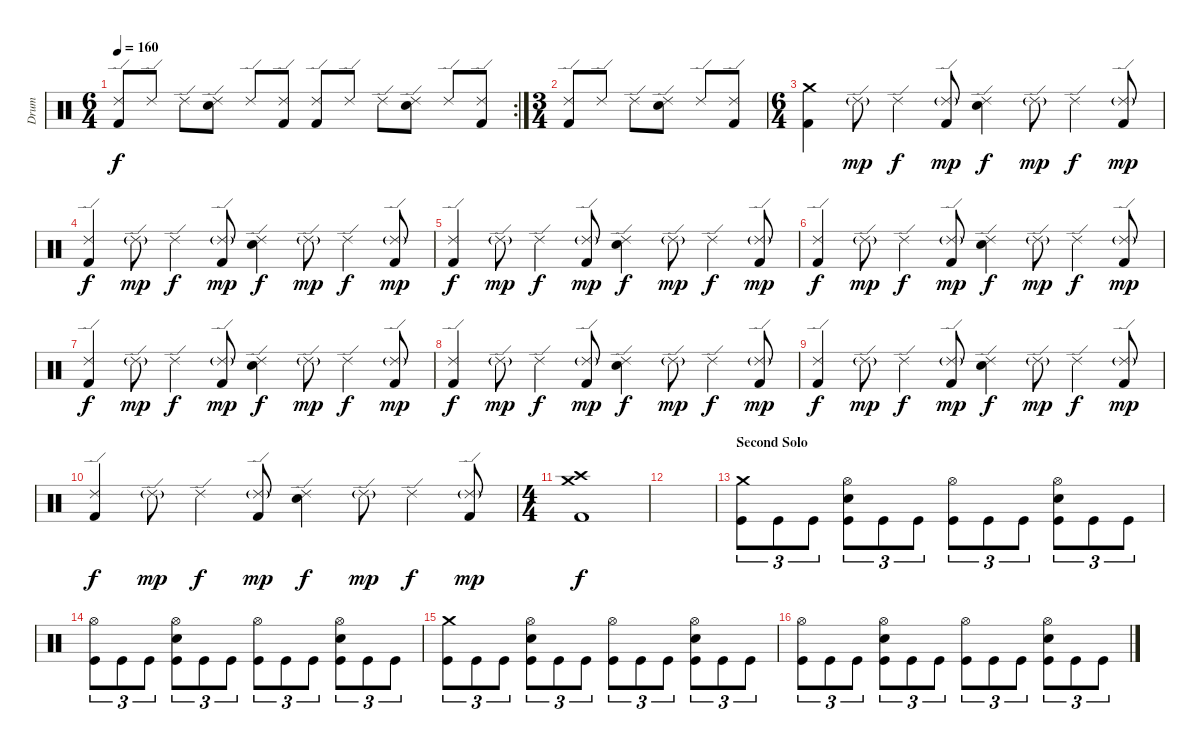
\track ("Drum" "Drum") {instrument percussion}
\staff {score}
\articulation defaults
\rc 2
\ts (6 4)
\tempo 160
\clef neutral
\ks c
("Ride (edge) 2" "Kick (hit) 2").8{dy f} "Ride (edge) 2".8 "Ride (edge) 2".8 ("Ride (edge) 2" "Electric Snare (hit)").8 "Ride (edge) 2".8 ("Ride (edge) 2" "Kick (hit) 2").8 ("Ride (edge) 2" "Kick (hit) 2").8 "Ride (edge) 2".8 "Ride (edge) 2".8 ("Ride (edge) 2" "Electric Snare (hit)").8 "Ride (edge) 2".8 ("Ride (edge) 2" "Kick (hit) 2").8 |
\ts (3 4)
("Ride (edge) 2" "Kick (hit) 2").8 "Ride (edge) 2".8 "Ride (edge) 2".8 ("Ride (edge) 2" "Electric Snare (hit)").8 "Ride (edge) 2".8 ("Ride (edge) 2" "Kick (hit) 2").8 |
\ts (6 4)
("Crash medium (hit)" "Kick (hit) 2").4 "Ride (edge) 2"{g}.8{dy mp} "Ride (edge) 2".4{dy f} ("Ride (edge) 2"{g} "Kick (hit) 2").8{dy mp} ("Ride (edge) 2" "Electric Snare (hit)").4{dy f} "Ride (edge) 2"{g}.8{dy mp} "Ride (edge) 2".4{dy f} ("Ride (edge) 2"{g} "Kick (hit) 2").8{dy mp} |
("Ride (edge) 2" "Kick (hit) 2").4{dy f} "Ride (edge) 2"{g}.8{dy mp} "Ride (edge) 2".4{dy f} ("Ride (edge) 2"{g} "Kick (hit) 2").8{dy mp} ("Ride (edge) 2" "Electric Snare (hit)").4{dy f} "Ride (edge) 2"{g}.8{dy mp} "Ride (edge) 2".4{dy f} ("Ride (edge) 2"{g} "Kick (hit) 2").8{dy mp} |
("Ride (edge) 2" "Kick (hit) 2").4{dy f} "Ride (edge) 2"{g}.8{dy mp} "Ride (edge) 2".4{dy f} ("Ride (edge) 2"{g} "Kick (hit) 2").8{dy mp} ("Ride (edge) 2" "Electric Snare (hit)").4{dy f} "Ride (edge) 2"{g}.8{dy mp} "Ride (edge) 2".4{dy f} ("Ride (edge) 2"{g} "Kick (hit) 2").8{dy mp} |
("Ride (edge) 2" "Kick (hit) 2").4{dy f} "Ride (edge) 2"{g}.8{dy mp} "Ride (edge) 2".4{dy f} ("Ride (edge) 2"{g} "Kick (hit) 2").8{dy mp} ("Ride (edge) 2" "Electric Snare (hit)").4{dy f} "Ride (edge) 2"{g}.8{dy mp} "Ride (edge) 2".4{dy f} ("Ride (edge) 2"{g} "Kick (hit) 2").8{dy mp} |
("Ride (edge) 2" "Kick (hit) 2").4{dy f} "Ride (edge) 2"{g}.8{dy mp} "Ride (edge) 2".4{dy f} ("Ride (edge) 2"{g} "Kick (hit) 2").8{dy mp} ("Ride (edge) 2" "Electric Snare (hit)").4{dy f} "Ride (edge) 2"{g}.8{dy mp} "Ride (edge) 2".4{dy f} ("Ride (edge) 2"{g} "Kick (hit) 2").8{dy mp} |
("Ride (edge) 2" "Kick (hit) 2").4{dy f} "Ride (edge) 2"{g}.8{dy mp} "Ride (edge) 2".4{dy f} ("Ride (edge) 2"{g} "Kick (hit) 2").8{dy mp} ("Ride (edge) 2" "Electric Snare (hit)").4{dy f} "Ride (edge) 2"{g}.8{dy mp} "Ride (edge) 2".4{dy f} ("Ride (edge) 2"{g} "Kick (hit) 2").8{dy mp} |
("Ride (edge) 2" "Kick (hit) 2").4{dy f} "Ride (edge) 2"{g}.8{dy mp} "Ride (edge) 2".4{dy f} ("Ride (edge) 2"{g} "Kick (hit) 2").8{dy mp} ("Ride (edge) 2" "Electric Snare (hit)").4{dy f} "Ride (edge) 2"{g}.8{dy mp} "Ride (edge) 2".4{dy f} ("Ride (edge) 2"{g} "Kick (hit) 2").8{dy mp} |
("Ride (edge) 2" "Kick (hit) 2").4{dy f} "Ride (edge) 2"{g}.8{dy mp} "Ride (edge) 2".4{dy f} ("Ride (edge) 2"{g} "Kick (hit) 2").8{dy mp} ("Ride (edge) 2" "Electric Snare (hit)").4{dy f} "Ride (edge) 2"{g}.8{dy mp} "Ride (edge) 2".4{dy f} ("Ride (edge) 2"{g} "Kick (hit) 2").8{dy mp} |
\ts (4 4)
("Crash medium (hit)" "Crash high (hit)" "Kick (hit) 2").1{dy f} |
|
\section ("" "Second Solo")
("Crash medium (hit)" "Kick (hit)").8{tu (3 2)} "Kick (hit)".8{tu (3 2)} "Kick (hit)".8{tu (3 2)} ("Hi-Hat (open)" "Electric Snare (hit)" "Kick (hit)").8{tu (3 2)} "Kick (hit)".8{tu (3 2)} "Kick (hit)".8{tu (3 2)} ("Hi-Hat (open)" "Kick (hit)").8{tu (3 2)} "Kick (hit)".8{tu (3 2)} "Kick (hit)".8{tu (3 2)} ("Hi-Hat (open)" "Electric Snare (hit)" "Kick (hit)").8{tu (3 2)} "Kick (hit)".8{tu (3 2)} "Kick (hit)".8{tu (3 2)} |
("Hi-Hat (open)" "Kick (hit)").8{tu (3 2)} "Kick (hit)".8{tu (3 2)} "Kick (hit)".8{tu (3 2)} ("Hi-Hat (open)" "Electric Snare (hit)" "Kick (hit)").8{tu (3 2)} "Kick (hit)".8{tu (3 2)} "Kick (hit)".8{tu (3 2)} ("Hi-Hat (open)" "Kick (hit)").8{tu (3 2)} "Kick (hit)".8{tu (3 2)} "Kick (hit)".8{tu (3 2)} ("Hi-Hat (open)" "Electric Snare (hit)" "Kick (hit)").8{tu (3 2)} "Kick (hit)".8{tu (3 2)} "Kick (hit)".8{tu (3 2)} |
("Crash medium (hit)" "Kick (hit)").8{tu (3 2)} "Kick (hit)".8{tu (3 2)} "Kick (hit)".8{tu (3 2)} ("Hi-Hat (open)" "Electric Snare (hit)" "Kick (hit)").8{tu (3 2)} "Kick (hit)".8{tu (3 2)} "Kick (hit)".8{tu (3 2)} ("Hi-Hat (open)" "Kick (hit)").8{tu (3 2)} "Kick (hit)".8{tu (3 2)} "Kick (hit)".8{tu (3 2)} ("Hi-Hat (open)" "Electric Snare (hit)" "Kick (hit)").8{tu (3 2)} "Kick (hit)".8{tu (3 2)} "Kick (hit)".8{tu (3 2)} |
("Hi-Hat (open)" "Kick (hit)").8{tu (3 2)} "Kick (hit)".8{tu (3 2)} "Kick (hit)".8{tu (3 2)} ("Hi-Hat (open)" "Electric Snare (hit)" "Kick (hit)").8{tu (3 2)} "Kick (hit)".8{tu (3 2)} "Kick (hit)".8{tu (3 2)} ("Hi-Hat (open)" "Kick (hit)").8{tu (3 2)} "Kick (hit)".8{tu (3 2)} "Kick (hit)".8{tu (3 2)} ("Hi-Hat (open)" "Electric Snare (hit)" "Kick (hit)").8{tu (3 2)} "Kick (hit)".8{tu (3 2)} "Kick (hit)".8{tu (3 2)}
